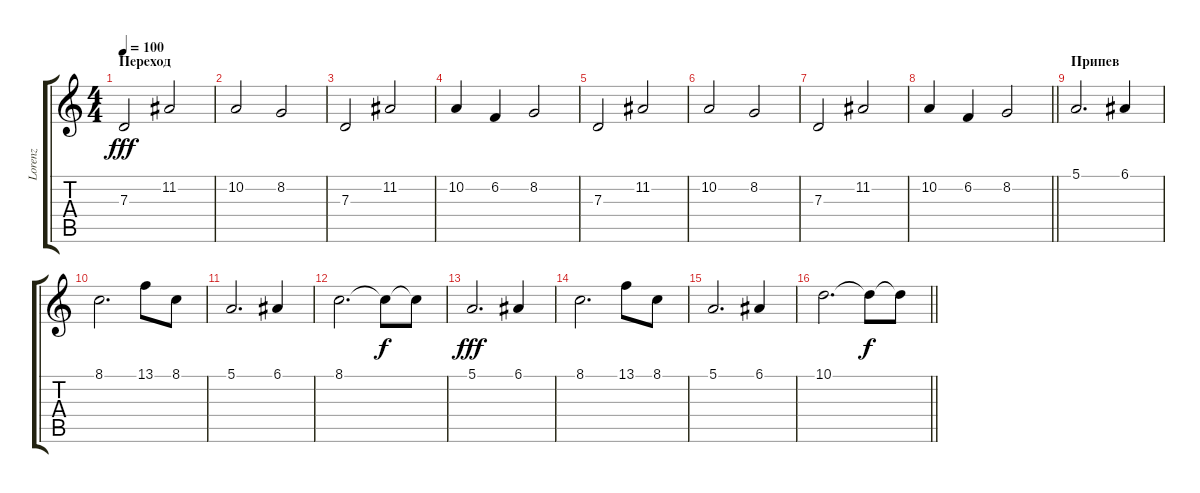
\track ("Lorenz" "Lorenz") {instrument pad4choir}
\staff {score tabs}
\tuning (E4 B3 G3 D3 A2 E2) {hide}
\ts (4 4)
\section ("" "Переход")
\tempo 100
\clef g2
\ks c
7.3.2{dy fff} 11.2.2 |
10.2.2 8.2.2 |
7.3.2 11.2.2 |
10.2.4 6.2.4 8.2.2 |
7.3.2 11.2.2 |
10.2.2 8.2.2 |
7.3.2 11.2.2 |
\barLineRight lightlight
10.2.4 6.2.4 8.2.2 |
\section ("" "Припев")
5.1.2{d} 6.1.4 |
8.1.2{d} 13.1.8 8.1.8 |
5.1.2{d} 6.1.4 |
8.1.2{d} 8.1{t}.8{dy f} 8.1{t}.8 |
5.1.2{d dy fff} 6.1.4 |
8.1.2{d} 13.1.8 8.1.8 |
5.1.2{d} 6.1.4 |
\barLineRight lightlight
10.1.2{d} 10.1{t}.8{dy f} 10.1{t}.8
